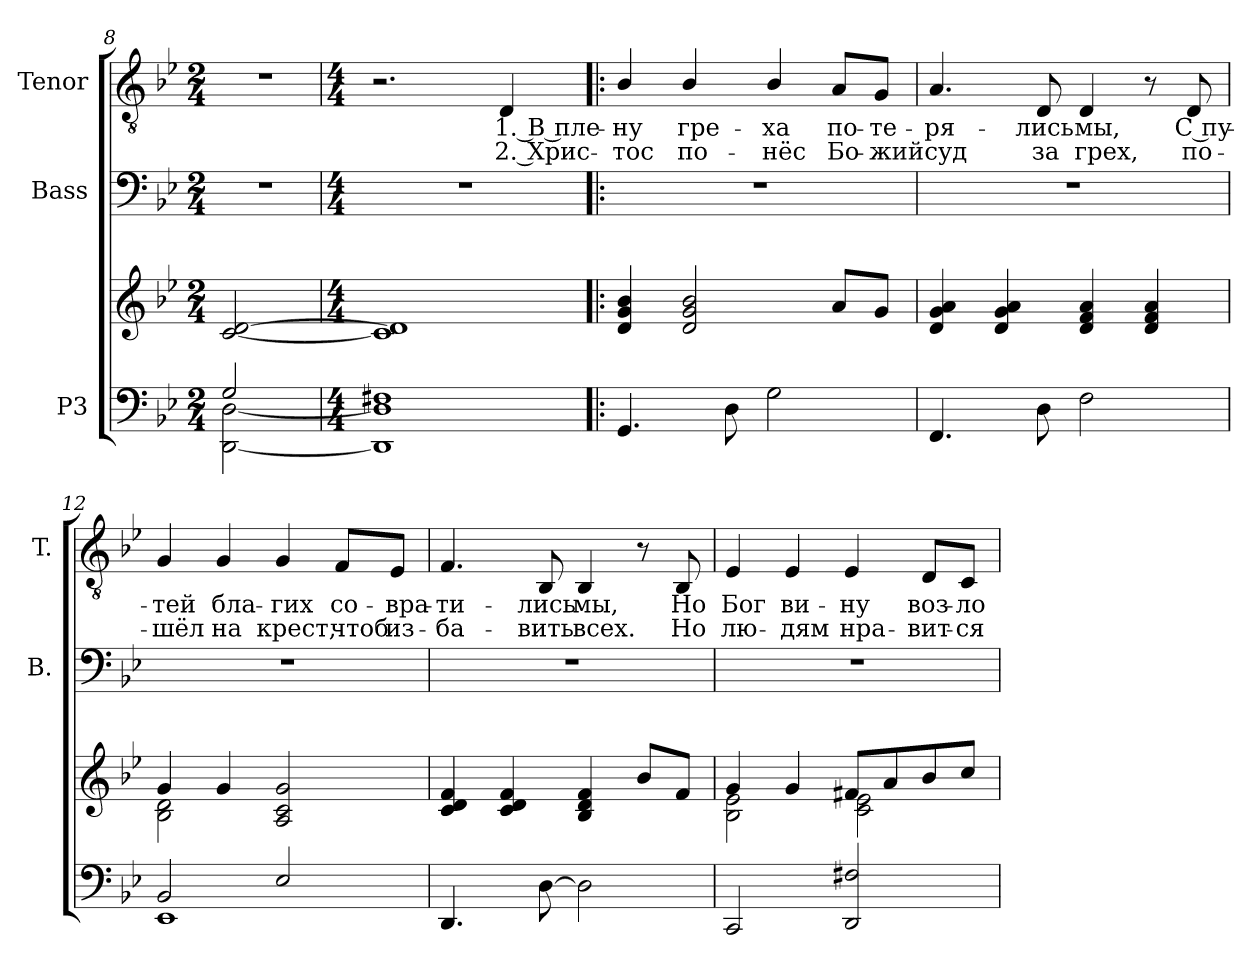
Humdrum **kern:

**kern	**kern	**kern	**kern	**text	**text
*part3	*part3	*part2	*part1	*part1	*part1
*staff4	*staff3	*staff2	*staff1	*staff1	*staff1
*I"P3	*	*I"Bass	*I"Tenor	*	*
*	*	*I'B.	*I'T.	*	*
*clefF4	*clefG2	*clefF4	*clefGv2	*	*
*	*	*	*ITrd7c12	*	*
*k[b-e-]	*k[b-e-]	*k[b-e-]	*k[b-e-]	*	*
*B-:	*B-:	*B-:	*B-:	*	*
*M2/4	*M2/4	*M2/4	*M2/4	*	*
=8	=8	=8	=8	=8	=8
*^	*	*	*	*	*
!	!	!	!LO:N:vis=1	!	!	!
2Gi/	[<2DDi\ [<2Di	[<2ci/ [>2di	2r	2r	.	.
=9	=9	=9	=9	=9	=9	=9
*M4/4	*	*M4/4	*M4/4	*M4/4	*	*
1F#Xi	1DDi] 1Di]	1ci] 1di]	1r	2.r	.	.
!	!	!	!	!	!LO:LY:b:color=#000000	!LO:LY:b:color=#000000
.	.	.	.	4DDi/	1. В пле-	2. Хрис-
*v	*v	*	*	*	*	*
=10!|:	=10!|:	=10!|:	=10!|:	=10!|:	=10!|:
!	!	!	!	!LO:LY:b:color=#000000	!LO:LY:b:color=#000000
4.GGi/	4di/ 4gi 4b-i	1r	4BB-i/	-ну	-тос
!	!	!	!	!LO:LY:b:color=#000000	!LO:LY:b:color=#000000
.	2di/ 2gi 2b-i	.	4BB-i/	гре-	по-
8Di\	.	.	.	.	.
!	!	!	!	!LO:LY:b:color=#000000	!LO:LY:b:color=#000000
2Gi\	.	.	4BB-i/	-ха	-нёс
!	!	!	!	!LO:LY:b:color=#000000	!LO:LY:b:color=#000000
.	8ai/L	.	8AAi/L	по-	Бо-
!	!	!	!	!LO:LY:b:color=#000000	!LO:LY:b:color=#000000
.	8gi/J	.	8GGi/J	-те-	-жий
=11	=11	=11	=11	=11	=11
!	!	!	!	!LO:LY:b:color=#000000	!LO:LY:b:color=#000000
4.FFi/	4di/ 4gi 4ai	1r	4.AAi/	-ря-	суд
.	4di/ 4gi 4ai	.	.	.	.
!	!	!	!	!LO:LY:b:color=#000000	!LO:LY:b:color=#000000
8Di\	.	.	8DDi/	-лись	за
!	!	!	!	!LO:LY:b:color=#000000	!LO:LY:b:color=#000000
2Fi\	4di/ 4fi 4ai	.	4DDi/	мы,	грех,
.	4di/ 4fi 4ai	.	8r	.	.
!	!	!	!	!LO:LY:b:color=#000000	!LO:LY:b:color=#000000
.	.	.	8DDi/	С пу-	по-
!!LO:LB:g=z
=12	=12	=12	=12	=12	=12
*^	*^	*	*	*	*
!	!	!	!	!	!	!LO:LY:b:color=#000000	!LO:LY:b:color=#000000
2BB-i/	1EE-i	4gi/	2B-i\ 2di	1r	4GGi/	-тей	-шёл
!	!	!	!	!	!	!LO:LY:b:color=#000000	!LO:LY:b:color=#000000
.	.	4gi/	.	.	4GGi/	бла-	на
!	!	!	!	!	!	!LO:LY:b:color=#000000	!LO:LY:b:color=#000000
2E-i/	.	2ryy	2Ai/ 2ci 2gi	.	4GGi/	-гих	крест,
!	!	!	!	!	!	!LO:LY:b:color=#000000	!LO:LY:b:color=#000000
.	.	.	.	.	8FFi/L	со-	чтоб
!	!	!	!	!	!	!LO:LY:b:color=#000000	!LO:LY:b:color=#000000
.	.	.	.	.	8EE-i/J	-вра-	из-
*v	*v	*	*	*	*	*	*
*	*v	*v	*	*	*	*
=13	=13	=13	=13	=13	=13
!	!	!	!	!LO:LY:b:color=#000000	!LO:LY:b:color=#000000
4.DDi/	4ci/ 4di 4fi	1r	4.FFi/	-ти-	-ба-
.	4ci/ 4di 4fi	.	.	.	.
!	!	!	!	!LO:LY:b:color=#000000	!LO:LY:b:color=#000000
[>8Di\	.	.	8BBB-i/	-лись	-вить
!	!	!	!	!LO:LY:b:color=#000000	!LO:LY:b:color=#000000
2Di\]	4B-i/ 4di 4fi	.	4BBB-i/	мы,	всех.
.	8b-i/L	.	8r	.	.
!	!	!	!	!LO:LY:b:color=#000000	!LO:LY:b:color=#000000
.	8fi/J	.	8BBB-i/	Но	Но
=14	=14	=14	=14	=14	=14
*	*^	*	*	*	*
!	!	!	!	!	!LO:LY:b:color=#000000	!LO:LY:b:color=#000000
2CCi/	4gi/	2B-i\ 2e-i	1r	4EE-i/	Бог	лю-
!	!	!	!	!	!LO:LY:b:color=#000000	!LO:LY:b:color=#000000
.	4gi/	.	.	4EE-i/	ви-	-дям
!	!	!	!	!	!LO:LY:b:color=#000000	!LO:LY:b:color=#000000
2DDi/ 2F#Xi	8f#Xi/L	2ci\ 2e-i	.	4EE-i/	-ну	нра-
.	8ai/	.	.	.	.	.
!	!	!	!	!	!LO:LY:b:color=#000000	!LO:LY:b:color=#000000
.	8b-i/	.	.	8DDi/L	воз-	-вит-
!	!	!	!	!	!LO:LY:b:color=#000000	!LO:LY:b:color=#000000
.	8cci/J	.	.	8CCi/J	-ло-	-ся
*	*v	*v	*	*	*	*
=	=	=	=	=	=
*-	*-	*-	*-	*-	*-
